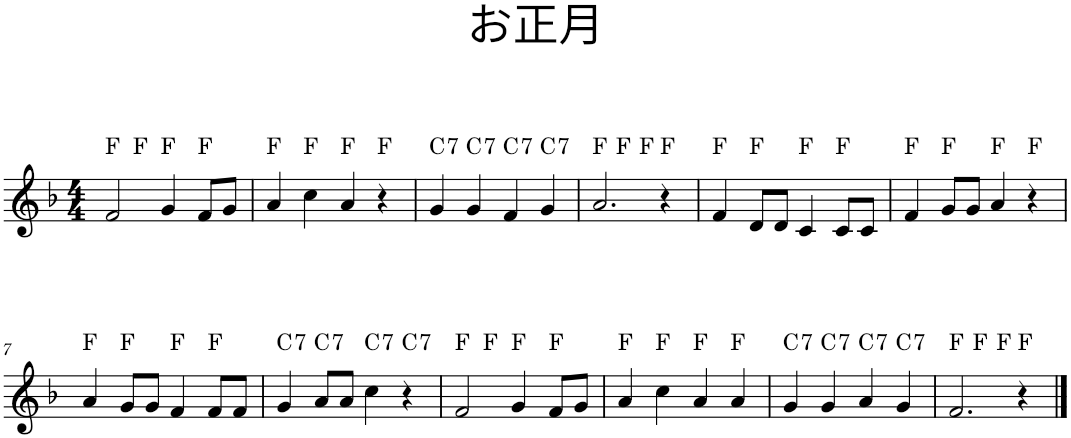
**kern	**harte
*part1	*part1
*staff1	*
*I"Piano	*
*I'Pno.	*
*clefG2	*
*k[b-]	*
*M4/4	*
=1	=1
*^	*
2f/	4ryy	F:maj
.	2.ryy	F:maj
4g/	.	F:maj
8f/L	.	F:maj
8g/J	.	.
*v	*v	*
=2	=2
4a/	F:maj
4cc\	F:maj
4a/	F:maj
4r	F:maj
=3	=3
!	!LO:H:kt=7
4g/	C:7
!	!LO:H:kt=7
4g/	C:7
!	!LO:H:kt=7
4f/	C:7
!	!LO:H:kt=7
4g/	C:7
=4	=4
*^	*
*	*^	*
2.a/	4ryy	2ryy	F:maj
.	2.ryy	.	F:maj
.	.	2ryy	F:maj
4r	.	.	F:maj
*v	*v	*v	*
=5	=5
4f/	F:maj
8d/L	F:maj
8d/J	.
4c/	F:maj
8c/L	F:maj
8c/J	.
=6	=6
4f/	F:maj
8g/L	F:maj
8g/J	.
4a/	F:maj
4r	F:maj
!!LO:LB:g=z
=7	=7
4a/	F:maj
8g/L	F:maj
8g/J	.
4f/	F:maj
8f/L	F:maj
8f/J	.
=8	=8
!	!LO:H:kt=7
4g/	C:7
!	!LO:H:kt=7
8a/L	C:7
8a/J	.
!	!LO:H:kt=7
4cc\	C:7
!	!LO:H:kt=7
4r	C:7
=9	=9
*^	*
2f/	4ryy	F:maj
.	2.ryy	F:maj
4g/	.	F:maj
8f/L	.	F:maj
8g/J	.	.
*v	*v	*
=10	=10
4a/	F:maj
4cc\	F:maj
4a/	F:maj
4a/	F:maj
=11	=11
!	!LO:H:kt=7
4g/	C:7
!	!LO:H:kt=7
4g/	C:7
!	!LO:H:kt=7
4a/	C:7
!	!LO:H:kt=7
4g/	C:7
=12	=12
*^	*
*	*^	*
2.f/	4ryy	2ryy	F:maj
.	2.ryy	.	F:maj
.	.	2ryy	F:maj
4r	.	.	F:maj
*v	*v	*v	*
==	==
*-	*-
